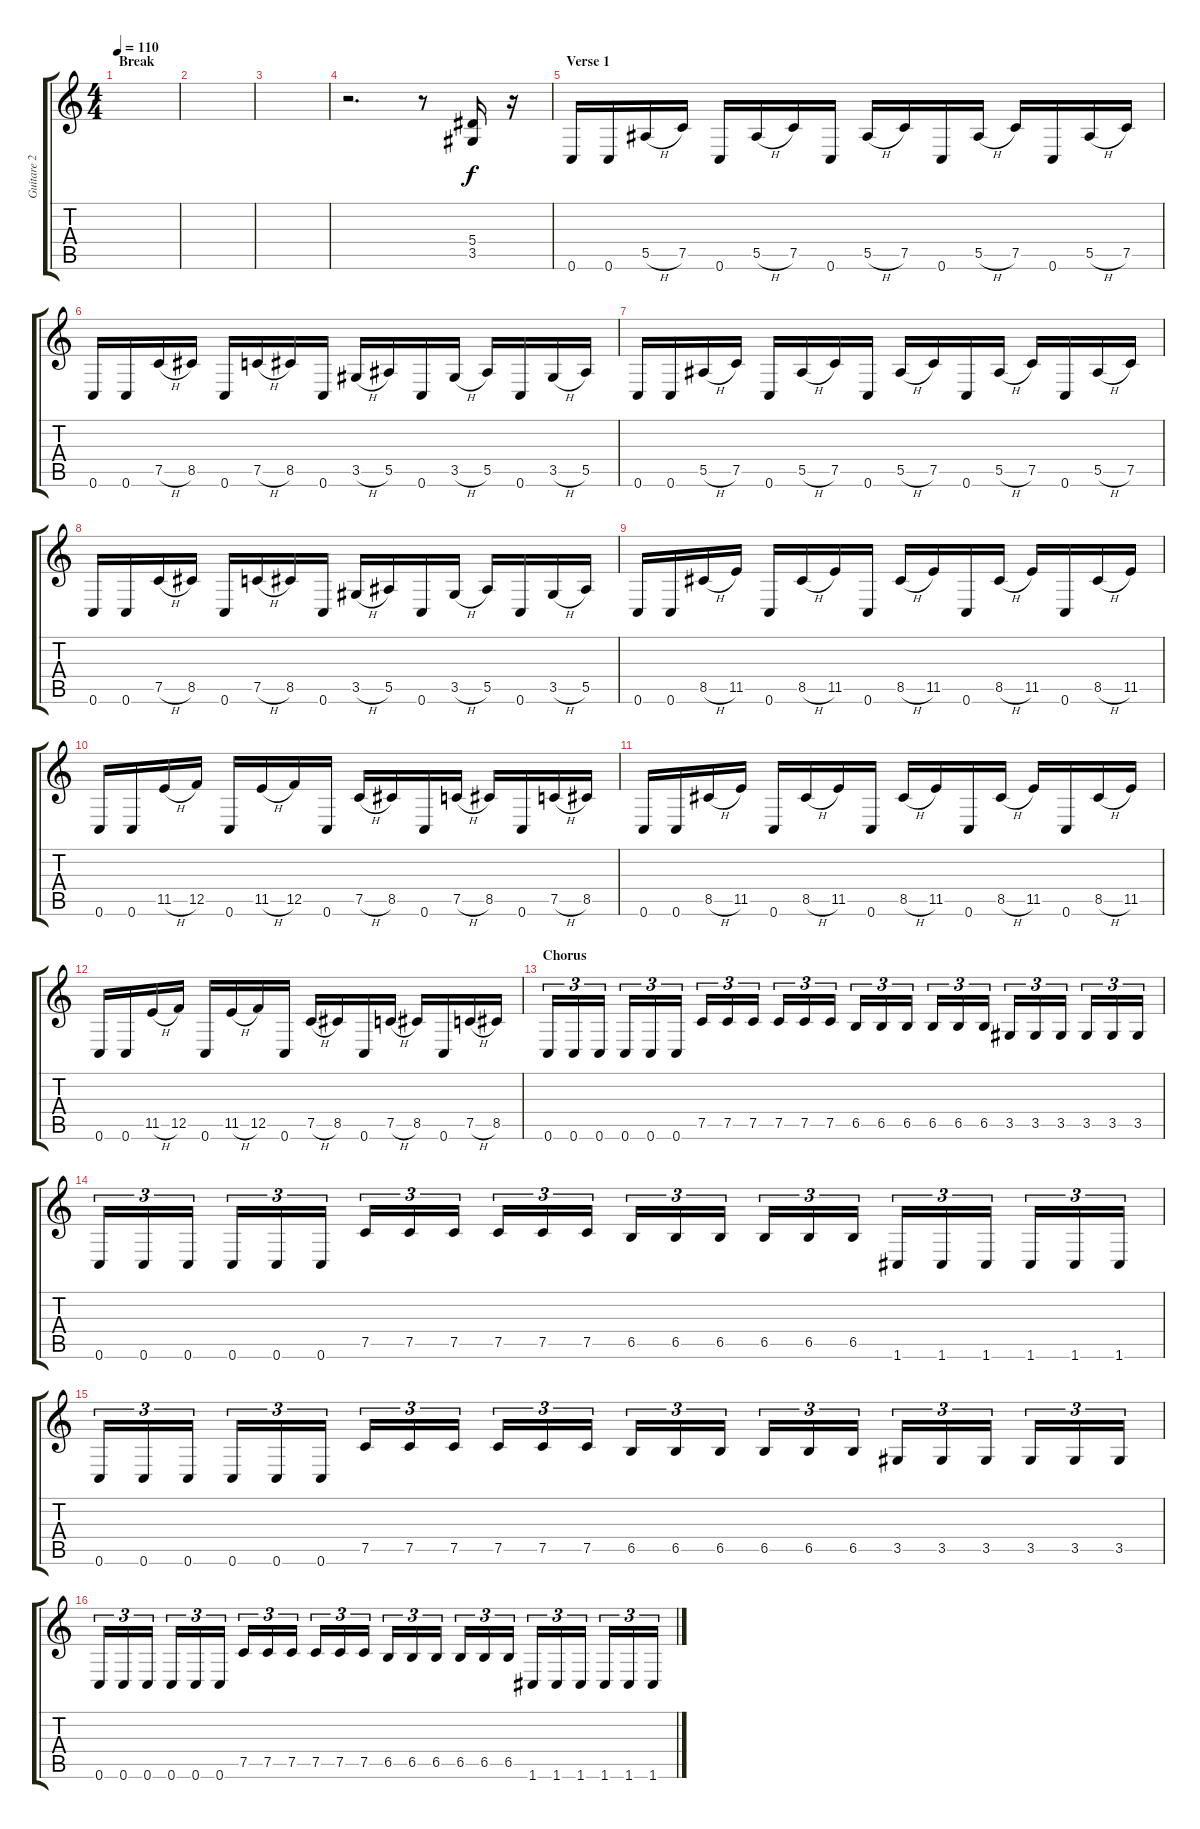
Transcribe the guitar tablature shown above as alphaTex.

\track ("Guitare 2" "Guitare 2") {instrument distortionguitar}
\staff {score tabs}
\tuning (C4 G3 Eb3 Bb2 F2 C2) {hide}
\ts (4 4)
\section ("" "Break")
\tempo 110
\clef g2
\ks c
|
|
|
r.2{d} r.8 (5.4 3.5).16 r.16 |
\section ("" "Verse 1")
0.6.16 0.6.16 5.5{h}.16 7.5.16 0.6.16 5.5{h}.16 7.5.16 0.6.16 5.5{h}.16 7.5.16 0.6.16 5.5{h}.16 7.5.16 0.6.16 5.5{h}.16 7.5.16 |
0.6.16 0.6.16 7.5{h}.16 8.5.16 0.6.16 7.5{h}.16 8.5.16 0.6.16 3.5{h}.16 5.5.16 0.6.16 3.5{h}.16 5.5.16 0.6.16 3.5{h}.16 5.5.16 |
0.6.16 0.6.16 5.5{h}.16 7.5.16 0.6.16 5.5{h}.16 7.5.16 0.6.16 5.5{h}.16 7.5.16 0.6.16 5.5{h}.16 7.5.16 0.6.16 5.5{h}.16 7.5.16 |
0.6.16 0.6.16 7.5{h}.16 8.5.16 0.6.16 7.5{h}.16 8.5.16 0.6.16 3.5{h}.16 5.5.16 0.6.16 3.5{h}.16 5.5.16 0.6.16 3.5{h}.16 5.5.16 |
0.6.16 0.6.16 8.5{h}.16 11.5.16 0.6.16 8.5{h}.16 11.5.16 0.6.16 8.5{h}.16 11.5.16 0.6.16 8.5{h}.16 11.5.16 0.6.16 8.5{h}.16 11.5.16 |
0.6.16 0.6.16 11.5{h}.16 12.5.16 0.6.16 11.5{h}.16 12.5.16 0.6.16 7.5{h}.16 8.5.16 0.6.16 7.5{h}.16 8.5.16 0.6.16 7.5{h}.16 8.5.16 |
0.6.16 0.6.16 8.5{h}.16 11.5.16 0.6.16 8.5{h}.16 11.5.16 0.6.16 8.5{h}.16 11.5.16 0.6.16 8.5{h}.16 11.5.16 0.6.16 8.5{h}.16 11.5.16 |
0.6.16 0.6.16 11.5{h}.16 12.5.16 0.6.16 11.5{h}.16 12.5.16 0.6.16 7.5{h}.16 8.5.16 0.6.16 7.5{h}.16 8.5.16 0.6.16 7.5{h}.16 8.5.16 |
\section ("" "Chorus")
0.6.16{tu (3 2)} 0.6.16{tu (3 2)} 0.6.16{tu (3 2)} 0.6.16{tu (3 2)} 0.6.16{tu (3 2)} 0.6.16{tu (3 2)} 7.5.16{tu (3 2)} 7.5.16{tu (3 2)} 7.5.16{tu (3 2)} 7.5.16{tu (3 2)} 7.5.16{tu (3 2)} 7.5.16{tu (3 2)} 6.5.16{tu (3 2)} 6.5.16{tu (3 2)} 6.5.16{tu (3 2)} 6.5.16{tu (3 2)} 6.5.16{tu (3 2)} 6.5.16{tu (3 2)} 3.5.16{tu (3 2)} 3.5.16{tu (3 2)} 3.5.16{tu (3 2)} 3.5.16{tu (3 2)} 3.5.16{tu (3 2)} 3.5.16{tu (3 2)} |
0.6.16{tu (3 2)} 0.6.16{tu (3 2)} 0.6.16{tu (3 2)} 0.6.16{tu (3 2)} 0.6.16{tu (3 2)} 0.6.16{tu (3 2)} 7.5.16{tu (3 2)} 7.5.16{tu (3 2)} 7.5.16{tu (3 2)} 7.5.16{tu (3 2)} 7.5.16{tu (3 2)} 7.5.16{tu (3 2)} 6.5.16{tu (3 2)} 6.5.16{tu (3 2)} 6.5.16{tu (3 2)} 6.5.16{tu (3 2)} 6.5.16{tu (3 2)} 6.5.16{tu (3 2)} 1.6.16{tu (3 2)} 1.6.16{tu (3 2)} 1.6.16{tu (3 2)} 1.6.16{tu (3 2)} 1.6.16{tu (3 2)} 1.6.16{tu (3 2)} |
0.6.16{tu (3 2)} 0.6.16{tu (3 2)} 0.6.16{tu (3 2)} 0.6.16{tu (3 2)} 0.6.16{tu (3 2)} 0.6.16{tu (3 2)} 7.5.16{tu (3 2)} 7.5.16{tu (3 2)} 7.5.16{tu (3 2)} 7.5.16{tu (3 2)} 7.5.16{tu (3 2)} 7.5.16{tu (3 2)} 6.5.16{tu (3 2)} 6.5.16{tu (3 2)} 6.5.16{tu (3 2)} 6.5.16{tu (3 2)} 6.5.16{tu (3 2)} 6.5.16{tu (3 2)} 3.5.16{tu (3 2)} 3.5.16{tu (3 2)} 3.5.16{tu (3 2)} 3.5.16{tu (3 2)} 3.5.16{tu (3 2)} 3.5.16{tu (3 2)} |
0.6.16{tu (3 2)} 0.6.16{tu (3 2)} 0.6.16{tu (3 2)} 0.6.16{tu (3 2)} 0.6.16{tu (3 2)} 0.6.16{tu (3 2)} 7.5.16{tu (3 2)} 7.5.16{tu (3 2)} 7.5.16{tu (3 2)} 7.5.16{tu (3 2)} 7.5.16{tu (3 2)} 7.5.16{tu (3 2)} 6.5.16{tu (3 2)} 6.5.16{tu (3 2)} 6.5.16{tu (3 2)} 6.5.16{tu (3 2)} 6.5.16{tu (3 2)} 6.5.16{tu (3 2)} 1.6.16{tu (3 2)} 1.6.16{tu (3 2)} 1.6.16{tu (3 2)} 1.6.16{tu (3 2)} 1.6.16{tu (3 2)} 1.6.16{tu (3 2)}
